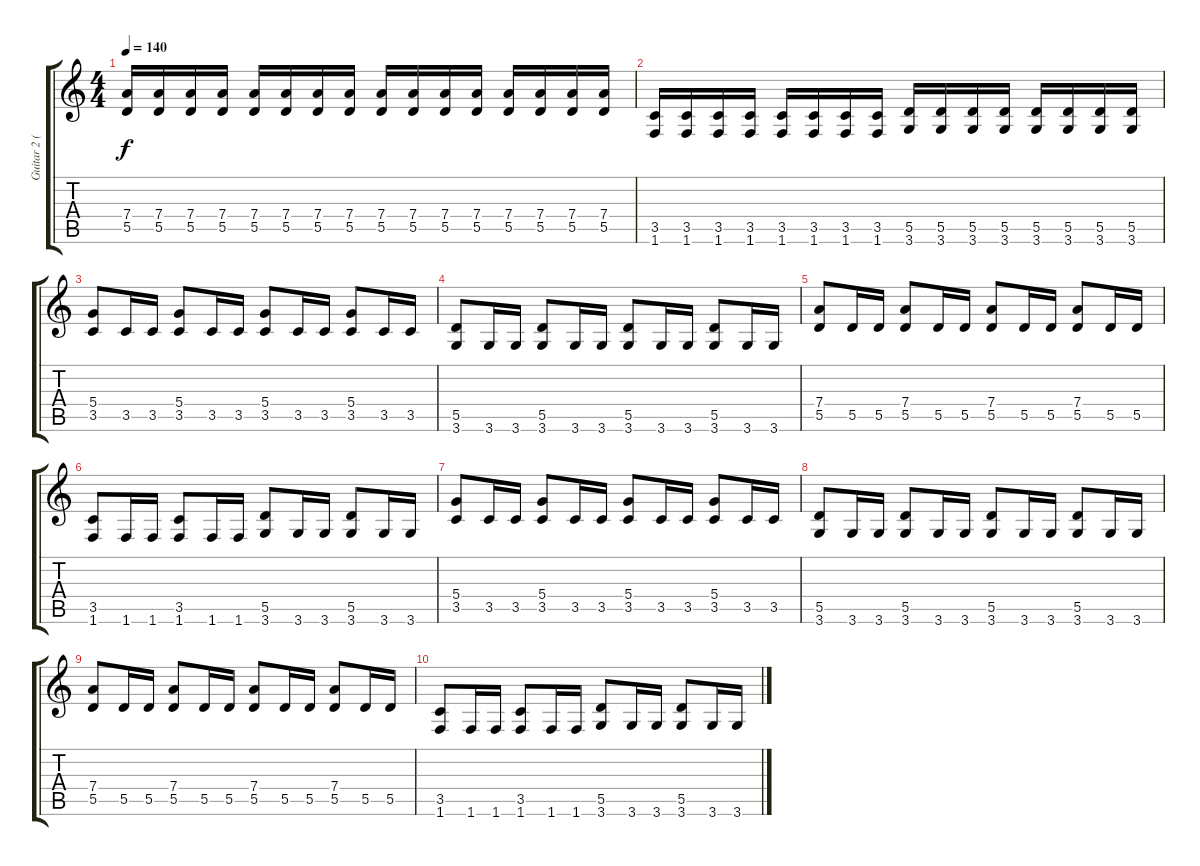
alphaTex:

\track ("Guitar 2 (Tommy Eriksson)" "Guitar 2 (") {instrument distortionguitar}
\staff {score tabs}
\tuning (E4 B3 G3 D3 A2 E2) {hide}
\ts (4 4)
\tempo 140
\clef g2
\ks c
(7.4 5.5).16{dy f} (7.4 5.5).16 (7.4 5.5).16 (7.4 5.5).16 (7.4 5.5).16 (7.4 5.5).16 (7.4 5.5).16 (7.4 5.5).16 (7.4 5.5).16 (7.4 5.5).16 (7.4 5.5).16 (7.4 5.5).16 (7.4 5.5).16 (7.4 5.5).16 (7.4 5.5).16 (7.4 5.5).16 |
(3.5 1.6).16 (3.5 1.6).16 (3.5 1.6).16 (3.5 1.6).16 (3.5 1.6).16 (3.5 1.6).16 (3.5 1.6).16 (3.5 1.6).16 (5.5 3.6).16 (5.5 3.6).16 (5.5 3.6).16 (5.5 3.6).16 (5.5 3.6).16 (5.5 3.6).16 (5.5 3.6).16 (5.5 3.6).16 |
(5.4 3.5).8 3.5.16 3.5.16 (5.4 3.5).8 3.5.16 3.5.16 (5.4 3.5).8 3.5.16 3.5.16 (5.4 3.5).8 3.5.16 3.5.16 |
(5.5 3.6).8 3.6.16 3.6.16 (5.5 3.6).8 3.6.16 3.6.16 (5.5 3.6).8 3.6.16 3.6.16 (5.5 3.6).8 3.6.16 3.6.16 |
(7.4 5.5).8 5.5.16 5.5.16 (7.4 5.5).8 5.5.16 5.5.16 (7.4 5.5).8 5.5.16 5.5.16 (7.4 5.5).8 5.5.16 5.5.16 |
(3.5 1.6).8 1.6.16 1.6.16 (3.5 1.6).8 1.6.16 1.6.16 (5.5 3.6).8 3.6.16 3.6.16 (5.5 3.6).8 3.6.16 3.6.16 |
(5.4 3.5).8 3.5.16 3.5.16 (5.4 3.5).8 3.5.16 3.5.16 (5.4 3.5).8 3.5.16 3.5.16 (5.4 3.5).8 3.5.16 3.5.16 |
(5.5 3.6).8 3.6.16 3.6.16 (5.5 3.6).8 3.6.16 3.6.16 (5.5 3.6).8 3.6.16 3.6.16 (5.5 3.6).8 3.6.16 3.6.16 |
(7.4 5.5).8 5.5.16 5.5.16 (7.4 5.5).8 5.5.16 5.5.16 (7.4 5.5).8 5.5.16 5.5.16 (7.4 5.5).8 5.5.16 5.5.16 |
(3.5 1.6).8 1.6.16 1.6.16 (3.5 1.6).8 1.6.16 1.6.16 (5.5 3.6).8 3.6.16 3.6.16 (5.5 3.6).8 3.6.16 3.6.16
